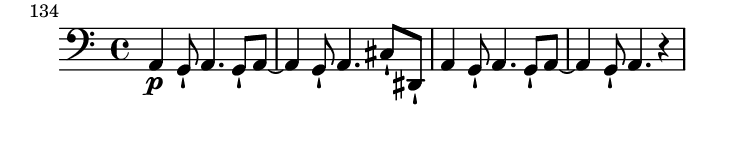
\version "2.10.33"

\include "../config/lib.ly"

\score {
  \new Staff {
      \time 4/4
      \relative c {
        \set Score.currentBarNumber = #134
        \bar ""
        \bracketUp
        
        \clef bass
        %% idéia de INT_1(5 3 4 1 2 0)
        a4\p g8\st a4. g8\st a~
        a4 g8\st a4. cis8\st dis,\st
        a'4 g8\st a4. g8\st a~
        a4 g8\st a4. r4
      }
    }
  \layout {
    \context {
      \Staff \consists "Horizontal_bracket_engraver"
    }
  }
}
\paper {
  paper-width = 12.6\cm
  paper-height = 3\cm
  line-width = 13.5\cm
  top-margin = -.1\cm
  left-margin = -1.2\cm
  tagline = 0
  indent = #0
}
